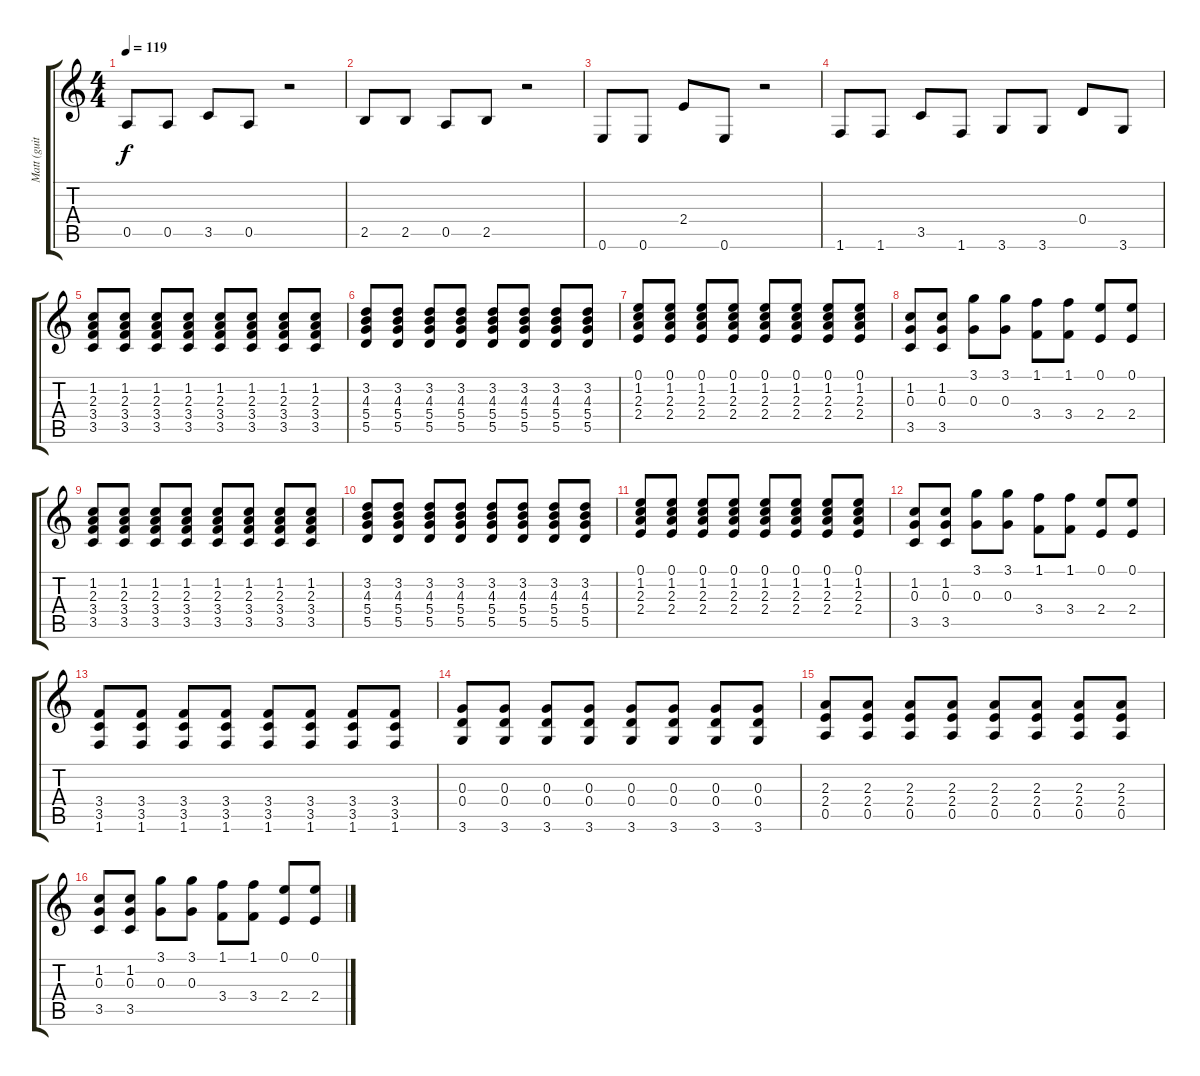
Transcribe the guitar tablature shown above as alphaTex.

\track ("Matt (guitar)" "Matt (guit") {instrument overdrivenguitar}
\staff {score tabs}
\tuning (E4 B3 G3 D3 A2 E2) {hide}
\ts (4 4)
\tempo 119
\clef g2
\ks c
0.5.8{dy f} 0.5.8 3.5.8 0.5.8 r.2 |
2.5.8 2.5.8 0.5.8 2.5.8 r.2 |
0.6.8 0.6.8 2.4.8 0.6.8 r.2 |
1.6.8 1.6.8 3.5.8 1.6.8 3.6.8 3.6.8 0.4.8 3.6.8 |
(1.2 2.3 3.4 3.5).8 (1.2 2.3 3.4 3.5).8 (1.2 2.3 3.4 3.5).8 (1.2 2.3 3.4 3.5).8 (1.2 2.3 3.4 3.5).8 (1.2 2.3 3.4 3.5).8 (1.2 2.3 3.4 3.5).8 (1.2 2.3 3.4 3.5).8 |
(3.2 4.3 5.4 5.5).8 (3.2 4.3 5.4 5.5).8 (3.2 4.3 5.4 5.5).8 (3.2 4.3 5.4 5.5).8 (3.2 4.3 5.4 5.5).8 (3.2 4.3 5.4 5.5).8 (3.2 4.3 5.4 5.5).8 (3.2 4.3 5.4 5.5).8 |
(0.1 1.2 2.3 2.4).8 (0.1 1.2 2.3 2.4).8 (0.1 1.2 2.3 2.4).8 (0.1 1.2 2.3 2.4).8 (0.1 1.2 2.3 2.4).8 (0.1 1.2 2.3 2.4).8 (0.1 1.2 2.3 2.4).8 (0.1 1.2 2.3 2.4).8 |
(1.2 0.3 3.5).8 (1.2 0.3 3.5).8 (3.1 0.3).8 (3.1 0.3).8 (1.1 3.4).8 (1.1 3.4).8 (0.1 2.4).8 (0.1 2.4).8 |
(1.2 2.3 3.4 3.5).8 (1.2 2.3 3.4 3.5).8 (1.2 2.3 3.4 3.5).8 (1.2 2.3 3.4 3.5).8 (1.2 2.3 3.4 3.5).8 (1.2 2.3 3.4 3.5).8 (1.2 2.3 3.4 3.5).8 (1.2 2.3 3.4 3.5).8 |
(3.2 4.3 5.4 5.5).8 (3.2 4.3 5.4 5.5).8 (3.2 4.3 5.4 5.5).8 (3.2 4.3 5.4 5.5).8 (3.2 4.3 5.4 5.5).8 (3.2 4.3 5.4 5.5).8 (3.2 4.3 5.4 5.5).8 (3.2 4.3 5.4 5.5).8 |
(0.1 1.2 2.3 2.4).8 (0.1 1.2 2.3 2.4).8 (0.1 1.2 2.3 2.4).8 (0.1 1.2 2.3 2.4).8 (0.1 1.2 2.3 2.4).8 (0.1 1.2 2.3 2.4).8 (0.1 1.2 2.3 2.4).8 (0.1 1.2 2.3 2.4).8 |
(1.2 0.3 3.5).8 (1.2 0.3 3.5).8 (3.1 0.3).8 (3.1 0.3).8 (1.1 3.4).8 (1.1 3.4).8 (0.1 2.4).8 (0.1 2.4).8 |
(3.4 3.5 1.6).8 (3.4 3.5 1.6).8 (3.4 3.5 1.6).8 (3.4 3.5 1.6).8 (3.4 3.5 1.6).8 (3.4 3.5 1.6).8 (3.4 3.5 1.6).8 (3.4 3.5 1.6).8 |
(0.3 0.4 3.6).8 (0.3 0.4 3.6).8 (0.3 0.4 3.6).8 (0.3 0.4 3.6).8 (0.3 0.4 3.6).8 (0.3 0.4 3.6).8 (0.3 0.4 3.6).8 (0.3 0.4 3.6).8 |
(2.3 2.4 0.5).8 (2.3 2.4 0.5).8 (2.3 2.4 0.5).8 (2.3 2.4 0.5).8 (2.3 2.4 0.5).8 (2.3 2.4 0.5).8 (2.3 2.4 0.5).8 (2.3 2.4 0.5).8 |
(1.2 0.3 3.5).8 (1.2 0.3 3.5).8 (3.1 0.3).8 (3.1 0.3).8 (1.1 3.4).8 (1.1 3.4).8 (0.1 2.4).8 (0.1 2.4).8
